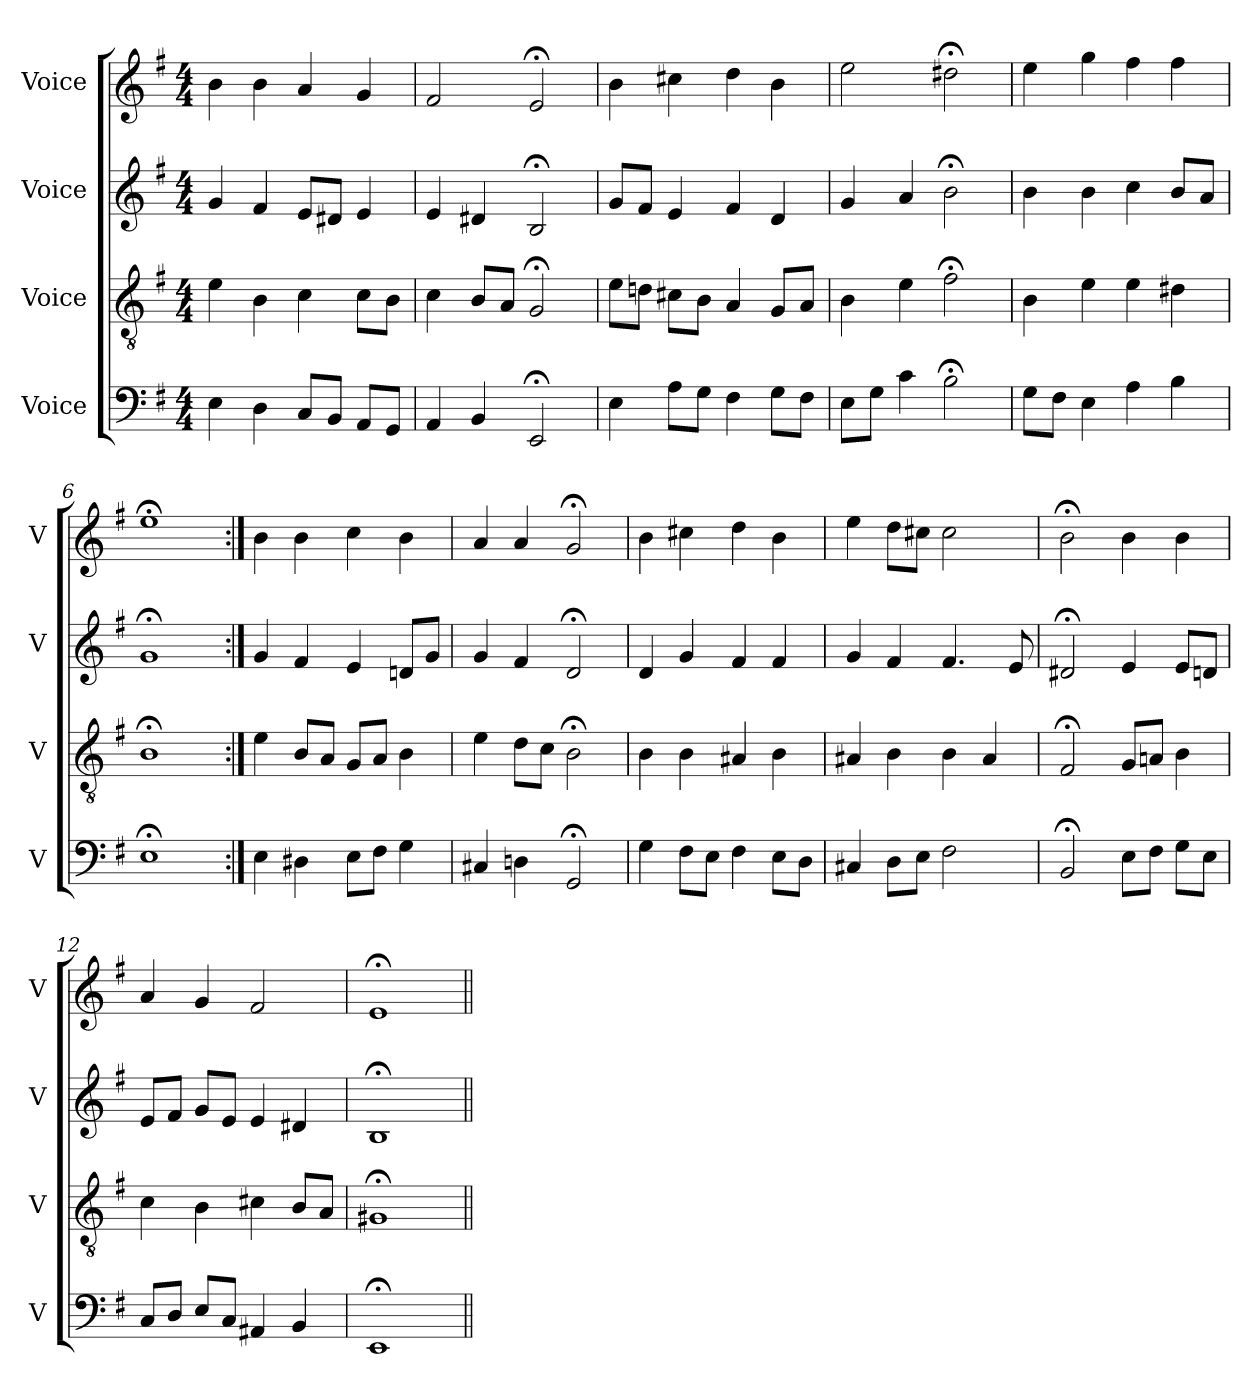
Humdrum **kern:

**kern	**kern	**kern	**kern
*part4	*part3	*part2	*part1
*staff4	*staff3	*staff2	*staff1
*I"Voice	*I"Voice	*I"Voice	*I"Voice
*I'V	*I'V	*I'V	*I'V
*clefF4	*clefGv2	*clefG2	*clefG2
*k[f#]	*k[f#]	*k[f#]	*k[f#]
*M4/4	*M4/4	*M4/4	*M4/4
=1	=1	=1	=1
4E\	4e\	4g/	4b\
4D\	4B\	4f#/	4b\
8C/L	4c\	8e/L	4a/
8BB/J	.	8d#X/J	.
8AA/L	8c\L	4e/	4g/
8GG/J	8B\J	.	.
=2	=2	=2	=2
4AA/	4c\	4e/	2f#/
4BB/	8B/L	4d#X/	.
.	8A/J	.	.
2EE;</	2G;</	2B;</	2e;</
=3	=3	=3	=3
4E\	8e\L	8g/L	4b\
.	8dn\J	8f#/J	.
8A\L	8c#X\L	4e/	4cc#X\
8G\J	8B\J	.	.
4F#\	4A/	4f#/	4dd\
8G\L	8G/L	4d/	4b\
8F#\J	8A/J	.	.
=4	=4	=4	=4
8E\L	4B\	4g/	2ee\
8G\J	.	.	.
4c\	4e\	4a/	.
2B;<\	2f#;<\	2b;<\	2dd#X;<\
=5	=5	=5	=5
8G\L	4B\	4b\	4ee\
8F#\J	.	.	.
4E\	4e\	4b\	4gg\
4A\	4e\	4cc\	4ff#\
4B\	4d#X\	8b/L	4ff#\
.	.	8a/J	.
=6	=6	=6	=6
1E;<	1B;<	1g;<	1ee;<
!!LO:LB:g=z
=7:|!	=7:|!	=7:|!	=7:|!
4E\	4e\	4g/	4b\
4D#X\	8B/L	4f#/	4b\
.	8A/J	.	.
8E\L	8G/L	4e/	4cc\
8F#\J	8A/J	.	.
4G\	4B\	8dn/L	4b\
.	.	8g/J	.
=8	=8	=8	=8
4C#X/	4e\	4g/	4a/
4Dn\	8d\L	4f#/	4a/
.	8c\J	.	.
2GG;</	2B;<\	2d;</	2g;</
=9	=9	=9	=9
4G\	4B\	4d/	4b\
8F#\L	4B\	4g/	4cc#X\
8E\J	.	.	.
4F#\	4A#X/	4f#/	4dd\
8E\L	4B\	4f#/	4b\
8D\J	.	.	.
=10	=10	=10	=10
4C#X/	4A#X/	4g/	4ee\
8D\L	4B\	4f#/	8dd\L
8E\J	.	.	8cc#X\J
2F#\	4B\	4.f#/	2cc#\
.	4A#/	.	.
.	.	8e/	.
=11	=11	=11	=11
2BB;</	2F#;</	2d#X;</	2b;<\
8E\L	8G/L	4e/	4b\
8F#\J	8An/J	.	.
8G\L	4B\	8e/L	4b\
8E\J	.	8dn/J	.
=12	=12	=12	=12
8C/L	4c\	8e/L	4a/
8D/J	.	8f#/J	.
8E/L	4B\	8g/L	4g/
8C/J	.	8e/J	.
4AA#X/	4c#X\	4e/	2f#/
4BB/	8B/L	4d#X/	.
.	8A/J	.	.
!!LO:LB:g=z
=13	=13	=13	=13
1EE;<	1G#X;<	1B;<	1e;<
=||	=||	=||	=||
*-	*-	*-	*-
